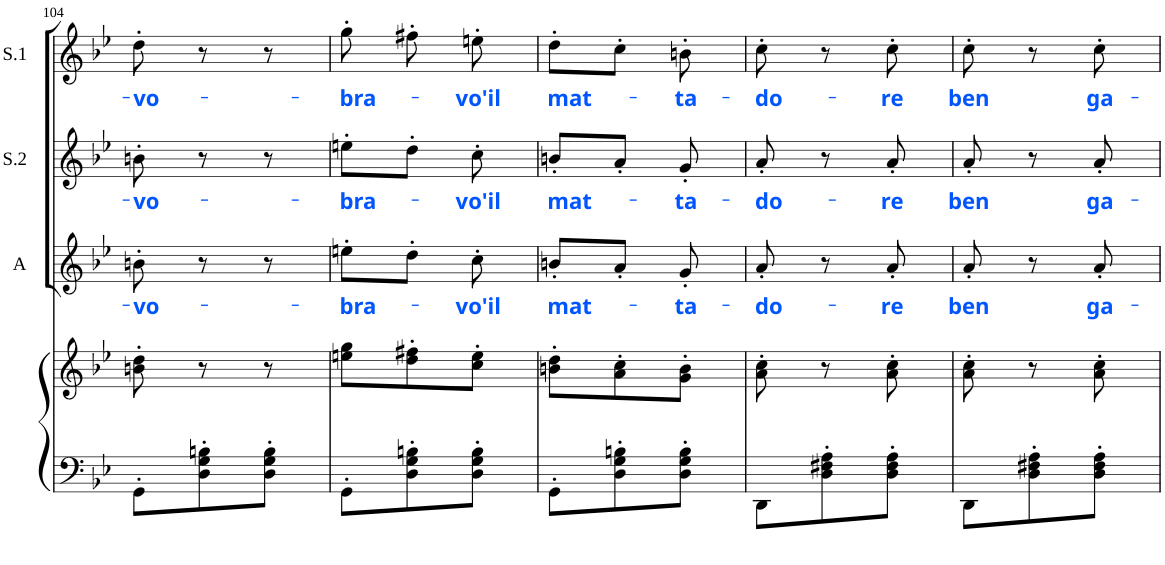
**kern	**kern	**kern	**text	**kern	**text	**kern	**text
*part5	*part4	*part3	*part3	*part2	*part2	*part1	*part1
*staff5	*staff4	*staff3	*staff3	*staff2	*staff2	*staff1	*staff1
*	*	*I"Alto	*	*I"Soprano 2	*	*I"Soprano 1	*
*	*	*I'A	*	*I'S.2	*	*I'S.1	*
!!LO:PB:g=z
*clefF4	*clefG2	*clefG2	*	*clefG2	*	*clefG2	*
*k[b-e-]	*k[b-e-]	*k[b-e-]	*	*k[b-e-]	*	*k[b-e-]	*
*B-:	*B-:	*B-:	*	*B-:	*	*B-:	*
*M3/8	*M3/8	*M3/8	*	*M3/8	*	*M3/8	*
=104	=104	=104	=104	=104	=104	=104	=104
!	!	!	!LO:LY:b:color=#0055FF	!	!LO:LY:b:color=#0055FF	!	!LO:LY:b:color=#0055FF
8GG'\L	8bn\' 8dd\'	8bn'\	-vo-	8bn'\	-vo-	8dd'\	-vo-
8D\' 8G\' 8Bn\'	8r	8r	.	8r	.	8r	.
8D\' 8G\' 8B\'J	8r	8r	.	8r	.	8r	.
=105	=105	=105	=105	=105	=105	=105	=105
!	!	!	!LO:LY:b:color=#0055FF	!	!LO:LY:b:color=#0055FF	!	!LO:LY:b:color=#0055FF
8GG'\L	8een\ 8gg\L	8een'\L	-bra-	8een'\L	-bra-	8gg'\	-bra-
8D\' 8G\' 8Bn\'	8dd\' 8ff#X\'	8dd'\J	.	8dd'\J	.	8ff#X'\	.
!	!	!	!LO:LY:b:color=#0055FF	!	!LO:LY:b:color=#0055FF	!	!LO:LY:b:color=#0055FF
8D\' 8G\' 8B\'J	8cc\' 8ee\'J	8cc'\	-vo'il	8cc'\	-vo'il	8een'\	-vo'il
=106	=106	=106	=106	=106	=106	=106	=106
!	!	!	!LO:LY:b:color=#0055FF	!	!LO:LY:b:color=#0055FF	!	!LO:LY:b:color=#0055FF
8GG'\L	8bn\' 8dd\'L	8bn'/L	mat-	8bn'/L	mat-	8dd'\L	mat-
8D\' 8G\' 8Bn\'	8a\' 8cc\'	8a'/J	.	8a'/J	.	8cc'\J	.
!	!	!	!LO:LY:b:color=#0055FF	!	!LO:LY:b:color=#0055FF	!	!LO:LY:b:color=#0055FF
8D\' 8G\' 8B\'J	8g\' 8b\'J	8g'/	-ta-	8g'/	-ta-	8bn'\	-ta-
=107	=107	=107	=107	=107	=107	=107	=107
!	!	!	!LO:LY:b:color=#0055FF	!	!LO:LY:b:color=#0055FF	!	!LO:LY:b:color=#0055FF
8DD\L	8a\' 8cc\'	8a'/	-do-	8a'/	-do-	8cc'\	-do-
8D\' 8F#X\' 8A\'	8r	8r	.	8r	.	8r	.
!	!	!	!LO:LY:b:color=#0055FF	!	!LO:LY:b:color=#0055FF	!	!LO:LY:b:color=#0055FF
8D\' 8F#\' 8A\'J	8a\' 8cc\'	8a'/	-re	8a'/	-re	8cc'\	-re
=108	=108	=108	=108	=108	=108	=108	=108
!	!	!	!LO:LY:b:color=#0055FF	!	!LO:LY:b:color=#0055FF	!	!LO:LY:b:color=#0055FF
8DD\L	8a\' 8cc\'	8a'/	ben	8a'/	ben	8cc'\	ben
8D\' 8F#X\' 8A\'	8r	8r	.	8r	.	8r	.
!	!	!	!LO:LY:b:color=#0055FF	!	!LO:LY:b:color=#0055FF	!	!LO:LY:b:color=#0055FF
8D\' 8F#\' 8A\'J	8a\' 8cc\'	8a'/	ga-	8a'/	ga-	8cc'\	ga-
=	=	=	=	=	=	=	=
*-	*-	*-	*-	*-	*-	*-	*-
